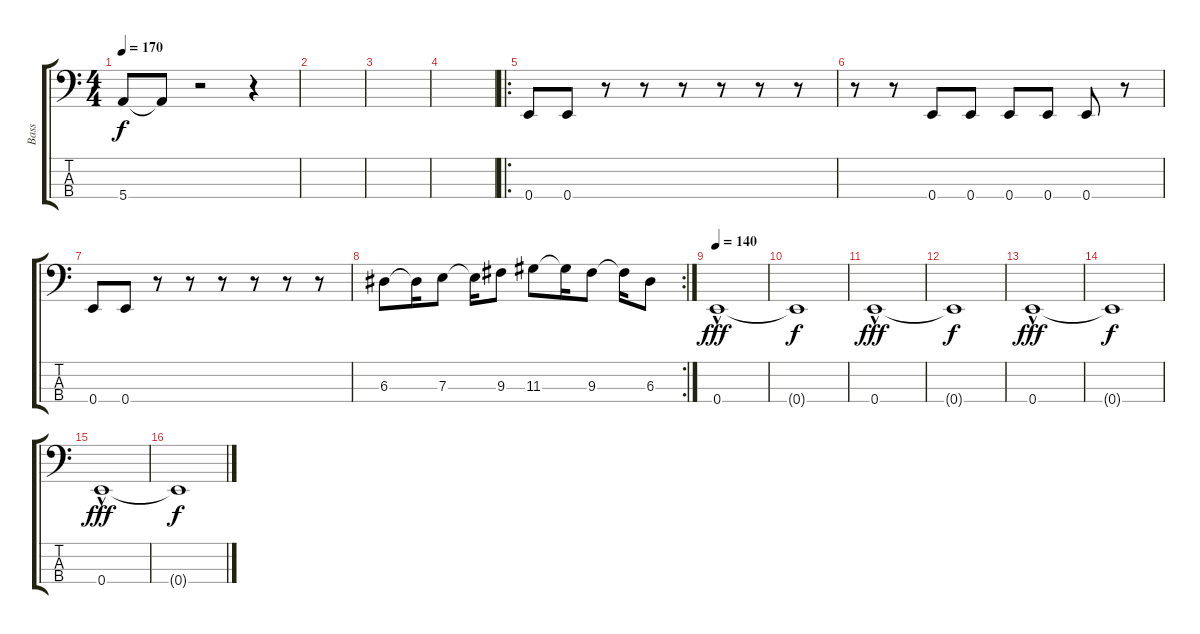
\track ("Bass" "Bass") {instrument electricbassfinger}
\staff {score tabs}
\tuning (G2 D2 A1 E1) {hide}
\ts (4 4)
\tempo 170
\clef f4
\ks c
5.4.8{dy f} 5.4{t}.8 r.2 r.4 |
|
|
|
\ro
0.4.8 0.4.8 r.8 r.8 r.8 r.8 r.8 r.8 |
r.8 r.8 0.4.8 0.4.8 0.4.8 0.4.8 0.4.8 r.8 |
0.4.8 0.4.8 r.8 r.8 r.8 r.8 r.8 r.8 |
\rc 2
6.3.8 6.3{t}.16 7.3.8 7.3{t}.16 9.3.8 11.3.8 11.3{t}.16 9.3.8 9.3{t}.16 6.3.8 |
\tempo 140
0.4{hac}.1{dy fff} |
0.4{t}.1{dy f} |
0.4{hac}.1{dy fff} |
0.4{t}.1{dy f} |
0.4{hac}.1{dy fff} |
0.4{t}.1{dy f} |
0.4{hac}.1{dy fff} |
0.4{t}.1{dy f}
